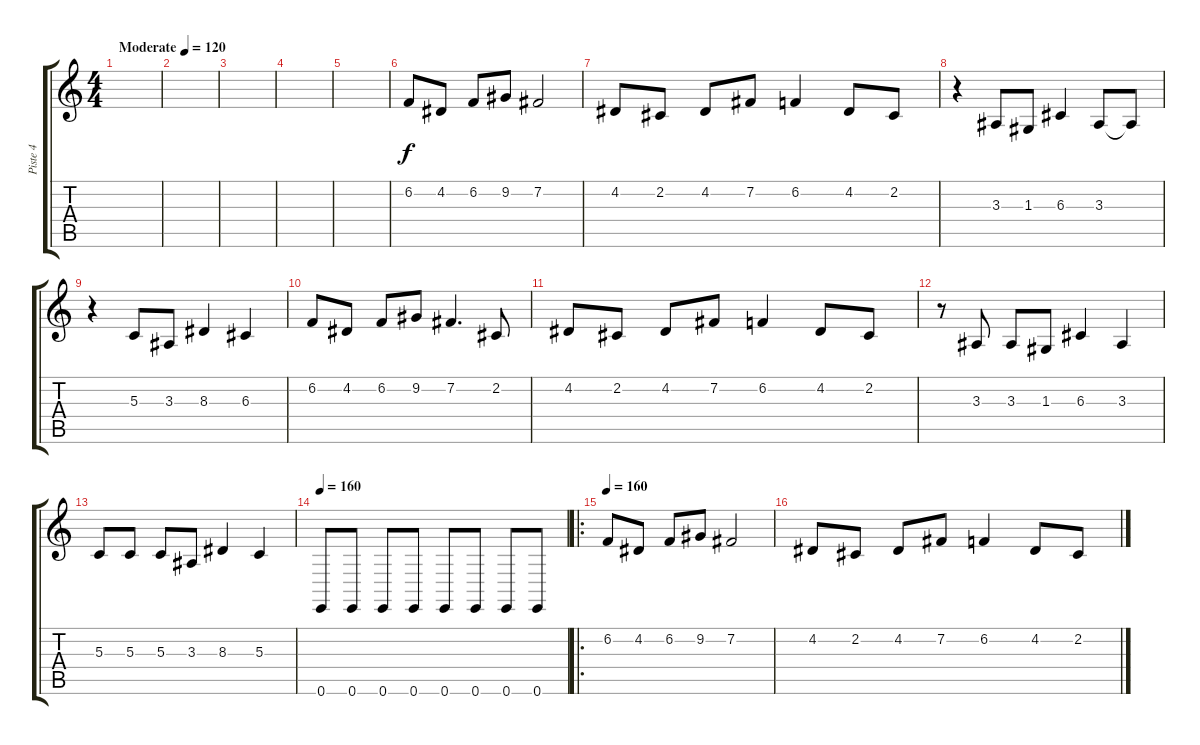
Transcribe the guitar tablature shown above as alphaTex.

\track ("Piste 4" "Piste 4") {instrument lead6voice}
\staff {score tabs}
\tuning (E4 B3 G3 D3 A2 E2) {hide}
\ts (4 4)
\tempo (120 "Moderate")
\clef g2
\ks c
|
|
|
|
|
6.2.8 4.2.8 6.2.8 9.2.8 7.2.2 |
4.2.8 2.2.8 4.2.8 7.2.8 6.2.4 4.2.8 2.2.8 |
r.4 3.3.8 1.3.8 6.3.4 3.3.8 3.3{t}.8 |
r.4 5.3.8 3.3.8 8.3.4 6.3.4 |
6.2.8 4.2.8 6.2.8 9.2.8 7.2.4{d} 2.2.8 |
4.2.8 2.2.8 4.2.8 7.2.8 6.2.4 4.2.8 2.2.8 |
r.8 3.3.8 3.3.8 1.3.8 6.3.4 3.3.4 |
5.3.8 5.3.8 5.3.8 3.3.8 8.3.4 5.3.4 |
\tempo 160
0.6.8 0.6.8 0.6.8 0.6.8 0.6.8 0.6.8 0.6.8 0.6.8 |
\ro
\tempo 160
6.2.8 4.2.8 6.2.8 9.2.8 7.2.2 |
4.2.8 2.2.8 4.2.8 7.2.8 6.2.4 4.2.8 2.2.8
